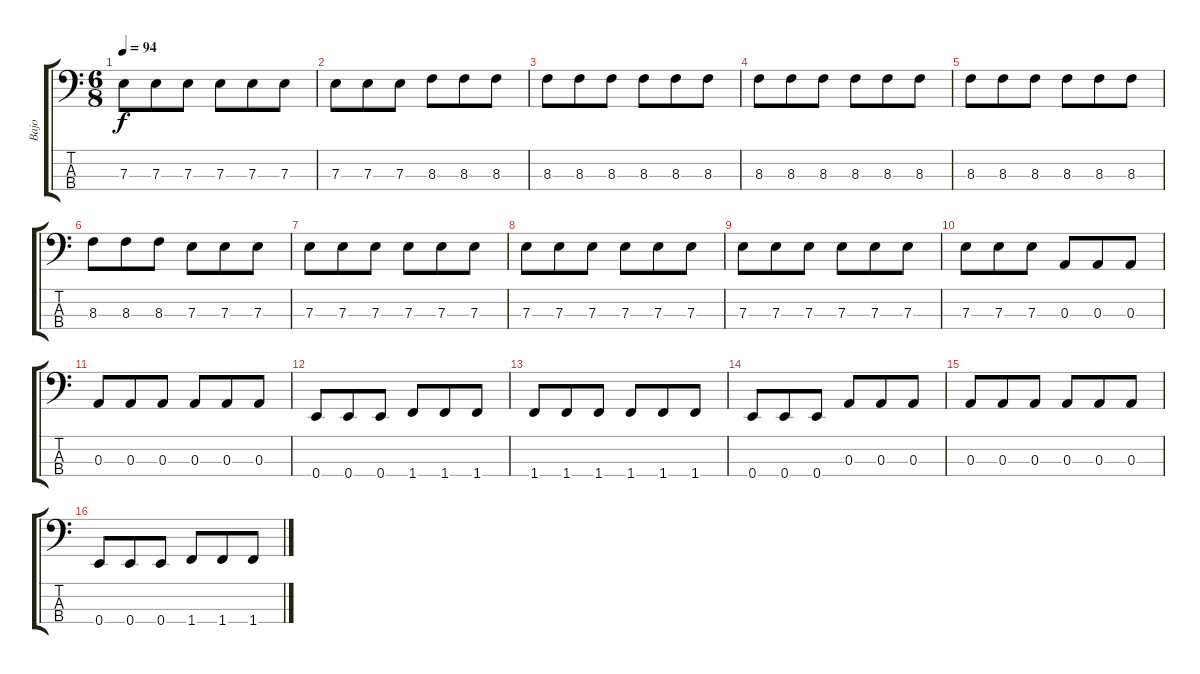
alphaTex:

\track ("Bajo" "Bajo") {instrument electricbassfinger}
\staff {score tabs}
\tuning (G2 D2 A1 E1) {hide}
\ts (6 8)
\tempo 94
\clef f4
\ks c
7.3.8{dy f} 7.3.8 7.3.8 7.3.8 7.3.8 7.3.8 |
7.3.8 7.3.8 7.3.8 8.3.8 8.3.8 8.3.8 |
8.3.8 8.3.8 8.3.8 8.3.8 8.3.8 8.3.8 |
8.3.8 8.3.8 8.3.8 8.3.8 8.3.8 8.3.8 |
8.3.8 8.3.8 8.3.8 8.3.8 8.3.8 8.3.8 |
8.3.8 8.3.8 8.3.8 7.3.8 7.3.8 7.3.8 |
7.3.8 7.3.8 7.3.8 7.3.8 7.3.8 7.3.8 |
7.3.8 7.3.8 7.3.8 7.3.8 7.3.8 7.3.8 |
7.3.8 7.3.8 7.3.8 7.3.8 7.3.8 7.3.8 |
7.3.8 7.3.8 7.3.8 0.3.8 0.3.8 0.3.8 |
0.3.8 0.3.8 0.3.8 0.3.8 0.3.8 0.3.8 |
0.4.8 0.4.8 0.4.8 1.4.8 1.4.8 1.4.8 |
1.4.8 1.4.8 1.4.8 1.4.8 1.4.8 1.4.8 |
0.4.8 0.4.8 0.4.8 0.3.8 0.3.8 0.3.8 |
0.3.8 0.3.8 0.3.8 0.3.8 0.3.8 0.3.8 |
0.4.8 0.4.8 0.4.8 1.4.8 1.4.8 1.4.8
